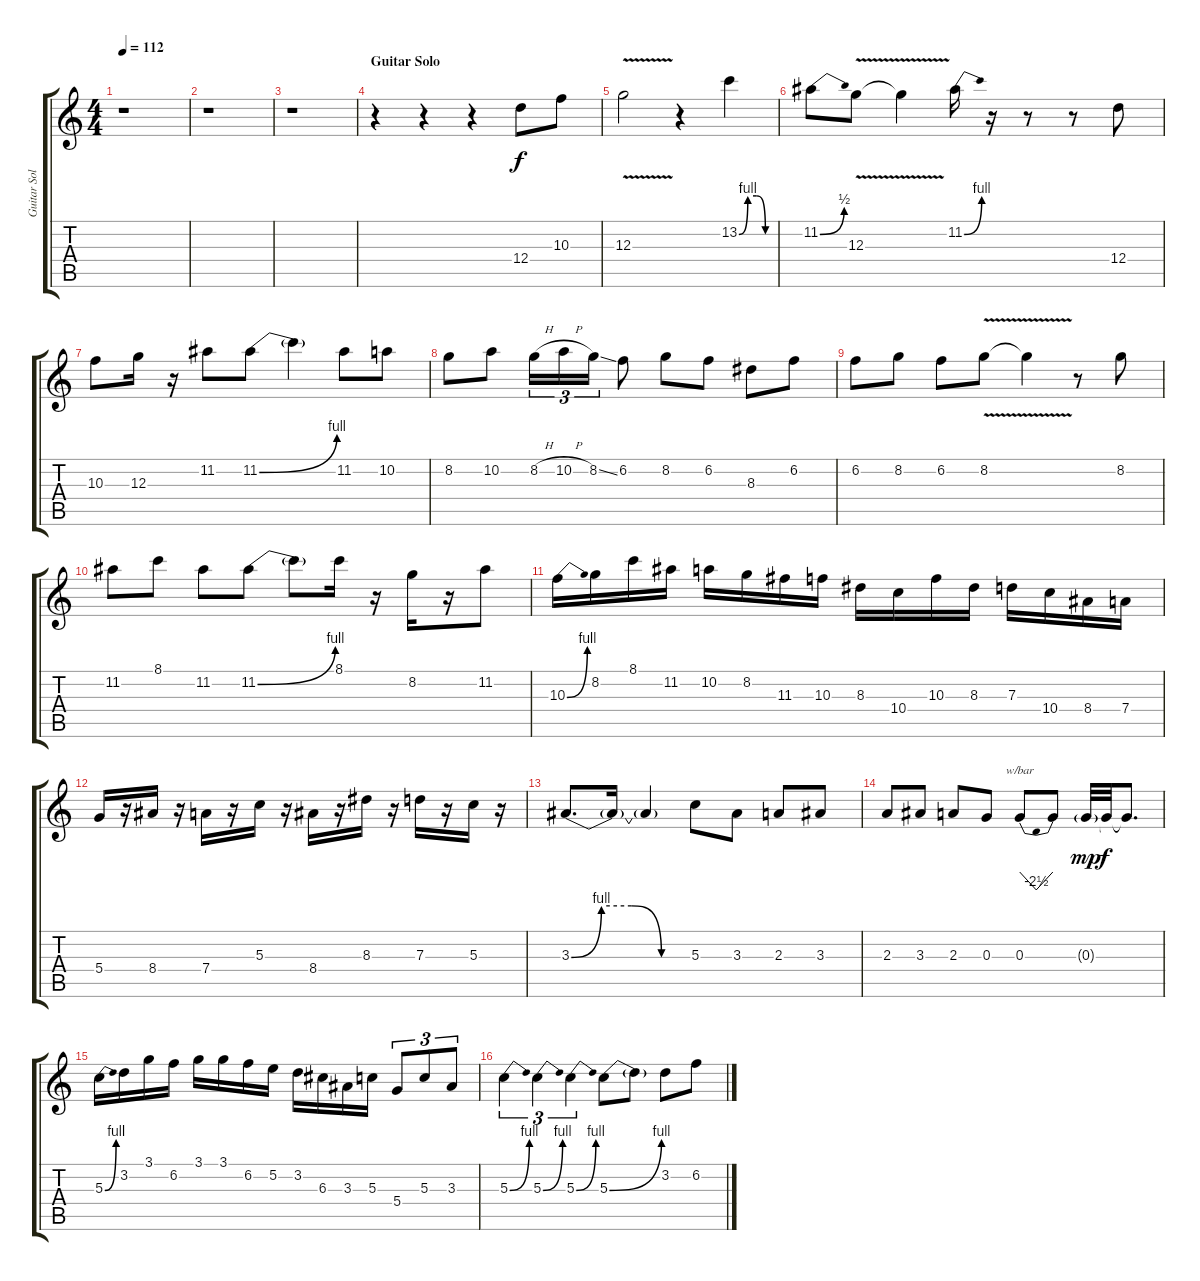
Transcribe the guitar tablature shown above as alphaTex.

\track ("Guitar Solo (Overdub)" "Guitar Sol") {instrument overdrivenguitar}
\staff {score tabs}
\tuning (E4 B3 G3 D3 A2 E2) {hide}
\ts (4 4)
\tempo 112
\clef g2
\ks c
r.1{dy f} |
r.1 |
r.1 |
\section ("" "Guitar Solo")
r.4 r.4 r.4 12.4.8 10.3.8 |
12.3{v}.2 r.4 13.2{be (custom 0 0 15 4 30 4 45 0 60 0)}.4 |
11.2{be (bend 0 0 60 2)}.8 12.3{v}.8 12.3{t}.4 11.2{be (bend 0 0 60 4)}.16 r.16 r.8 r.8 12.4.8 |
10.3.8 12.3.16 r.16 11.2.8 11.2{be (bend 0 0 60 4)}.8 11.2{t}.4 11.2.8 10.2.8 |
8.2.8 10.2.8 8.2{h}.16{tu (3 2)} 10.2{h}.16{tu (3 2)} 8.2{ss}.16{tu (3 2)} 6.2.8 8.2.8 6.2.8 8.3.8 6.2.8 |
6.2.8 8.2.8 6.2.8 8.2{v}.8 8.2{t}.4 r.8 8.2.8 |
11.2.8 8.1.8 11.2.8 11.2{be (bend 0 0 60 4)}.8 11.2{t}.8 8.1.16 r.16 8.2.16 r.16 11.2.8 |
10.3{be (bend 0 0 60 4)}.16 8.2.16 8.1.16 11.2.16 10.2.16 8.2.16 11.3.16 10.3.16 8.3.16 10.4.16 10.3.16 8.3.16 7.3.16 10.4.16 8.4.16 7.4.16 |
5.4.16 r.16 8.4.16 r.16 7.4.16 r.16 5.3.16 r.16 8.4.16 r.16 8.3.16 r.16 7.3.16 r.16 5.3.16 r.16 |
3.3{be (custom 0 0 15 4 30 4 45 0 60 0)}.8{d} 3.3{t}.16 3.3{t}.4 5.3.8 3.3.8 2.3.8 3.3.8 |
2.3.8 3.3.8 2.3.8 0.3.8 0.3.8{tbe (dip default 0 0 30 -10 60 0)} 0.3{t}.8 0.3{g}.32{dy mp} 0.3{t}.32{dy f} 0.3{t}.8{d} |
5.3{be (bend 0 0 60 4)}.16 3.2.16 3.1.16 6.2.16 3.1.16 3.1.16 6.2.16 5.2.16 3.2.16 6.3.16 3.3.16 5.3.16 5.4.8{tu (3 2)} 5.3.8{tu (3 2)} 3.3.8{tu (3 2)} |
5.3{be (bend 0 0 60 4)}.4{tu (3 2)} 5.3{be (bend 0 0 60 4)}.4{tu (3 2)} 5.3{be (bend 0 0 60 4)}.4{tu (3 2)} 5.3{be (bend 0 0 60 4)}.8 5.3{t}.8 3.2.8 6.2.8
